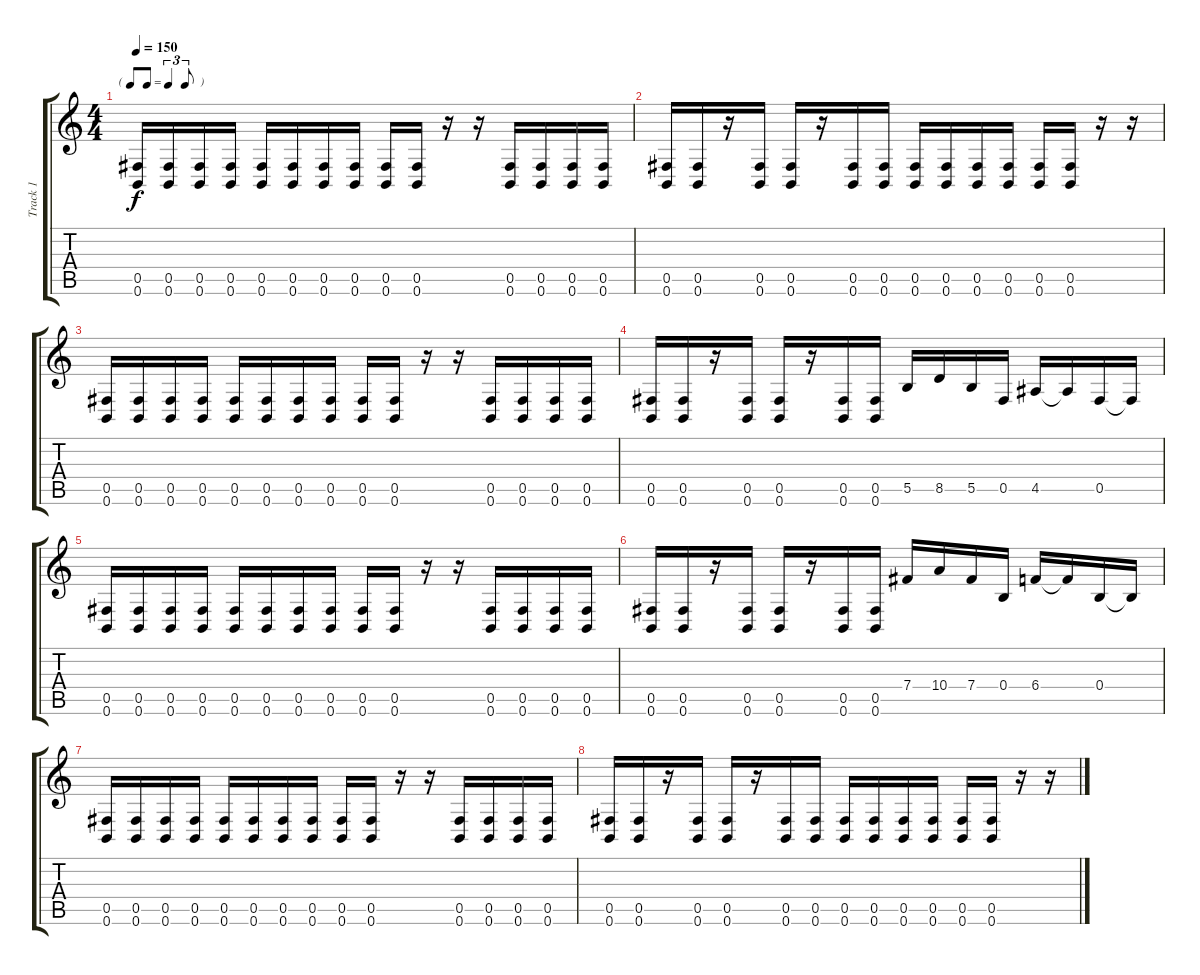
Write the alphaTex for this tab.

\track ("Track 1" "Track 1") {instrument distortionguitar}
\staff {score tabs}
\tuning (Db4 Ab3 E3 B2 Gb2 B1) {hide}
\ts (4 4)
\tf triplet8th
\tempo 150
\clef g2
\ks c
(0.5 0.6).16{dy f} (0.5 0.6).16 (0.5 0.6).16 (0.5 0.6).16 (0.5 0.6).16 (0.5 0.6).16 (0.5 0.6).16 (0.5 0.6).16 (0.5 0.6).16 (0.5 0.6).16 r.16 r.16 (0.5 0.6).16 (0.5 0.6).16 (0.5 0.6).16 (0.5 0.6).16 |
(0.5 0.6).16 (0.5 0.6).16 r.16 (0.5 0.6).16 (0.5 0.6).16 r.16 (0.5 0.6).16 (0.5 0.6).16 (0.5 0.6).16 (0.5 0.6).16 (0.5 0.6).16 (0.5 0.6).16 (0.5 0.6).16 (0.5 0.6).16 r.16 r.16 |
(0.5 0.6).16 (0.5 0.6).16 (0.5 0.6).16 (0.5 0.6).16 (0.5 0.6).16 (0.5 0.6).16 (0.5 0.6).16 (0.5 0.6).16 (0.5 0.6).16 (0.5 0.6).16 r.16 r.16 (0.5 0.6).16 (0.5 0.6).16 (0.5 0.6).16 (0.5 0.6).16 |
(0.5 0.6).16 (0.5 0.6).16 r.16 (0.5 0.6).16 (0.5 0.6).16 r.16 (0.5 0.6).16 (0.5 0.6).16 5.5.16 8.5.16 5.5.16 0.5.16 4.5.16 4.5{t}.16 0.5.16 0.5{t}.16 |
(0.5 0.6).16 (0.5 0.6).16 (0.5 0.6).16 (0.5 0.6).16 (0.5 0.6).16 (0.5 0.6).16 (0.5 0.6).16 (0.5 0.6).16 (0.5 0.6).16 (0.5 0.6).16 r.16 r.16 (0.5 0.6).16 (0.5 0.6).16 (0.5 0.6).16 (0.5 0.6).16 |
(0.5 0.6).16 (0.5 0.6).16 r.16 (0.5 0.6).16 (0.5 0.6).16 r.16 (0.5 0.6).16 (0.5 0.6).16 7.4.16 10.4.16 7.4.16 0.4.16 6.4.16 6.4{t}.16 0.4.16 0.4{t}.16 |
(0.5 0.6).16 (0.5 0.6).16 (0.5 0.6).16 (0.5 0.6).16 (0.5 0.6).16 (0.5 0.6).16 (0.5 0.6).16 (0.5 0.6).16 (0.5 0.6).16 (0.5 0.6).16 r.16 r.16 (0.5 0.6).16 (0.5 0.6).16 (0.5 0.6).16 (0.5 0.6).16 |
(0.5 0.6).16 (0.5 0.6).16 r.16 (0.5 0.6).16 (0.5 0.6).16 r.16 (0.5 0.6).16 (0.5 0.6).16 (0.5 0.6).16 (0.5 0.6).16 (0.5 0.6).16 (0.5 0.6).16 (0.5 0.6).16 (0.5 0.6).16 r.16 r.16
